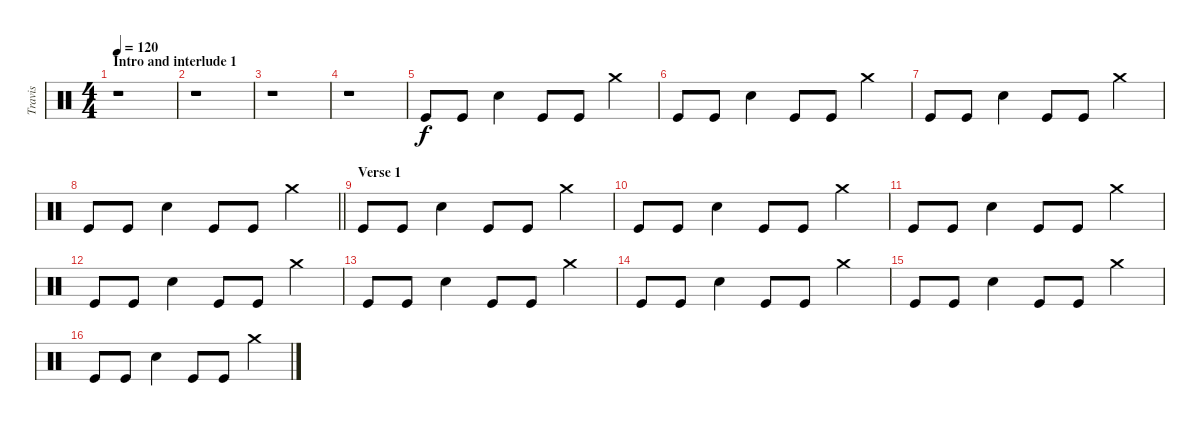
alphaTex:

\track ("Travis " "Travis ") {instrument percussion}
\staff {score}
\articulation defaults
\ts (4 4)
\section ("" "Intro and interlude 1")
\tempo 120
\clef neutral
\ks c
r.1{dy f} |
r.1 |
r.1 |
r.1 |
"Kick (hit)".8 "Kick (hit)".8 "Snare (hit) 2".4 "Kick (hit)".8 "Kick (hit)".8 "Crash medium (hit)".4 |
"Kick (hit)".8 "Kick (hit)".8 "Snare (hit) 2".4 "Kick (hit)".8 "Kick (hit)".8 "Crash medium (hit)".4 |
"Kick (hit)".8 "Kick (hit)".8 "Snare (hit) 2".4 "Kick (hit)".8 "Kick (hit)".8 "Crash medium (hit)".4 |
\barLineRight lightlight "Kick (hit)".8 "Kick (hit)".8 "Snare (hit) 2".4 "Kick (hit)".8 "Kick (hit)".8 "Crash medium (hit)".4
|
\section ("" "Verse 1")
"Kick (hit)".8 "Kick (hit)".8 "Snare (hit) 2".4 "Kick (hit)".8 "Kick (hit)".8 "Crash medium (hit)".4 |
"Kick (hit)".8 "Kick (hit)".8 "Snare (hit) 2".4 "Kick (hit)".8 "Kick (hit)".8 "Crash medium (hit)".4 |
"Kick (hit)".8 "Kick (hit)".8 "Snare (hit) 2".4 "Kick (hit)".8 "Kick (hit)".8 "Crash medium (hit)".4 |
"Kick (hit)".8 "Kick (hit)".8 "Snare (hit) 2".4 "Kick (hit)".8 "Kick (hit)".8 "Crash medium (hit)".4 |
"Kick (hit)".8 "Kick (hit)".8 "Snare (hit) 2".4 "Kick (hit)".8 "Kick (hit)".8 "Crash medium (hit)".4 |
"Kick (hit)".8 "Kick (hit)".8 "Snare (hit) 2".4 "Kick (hit)".8 "Kick (hit)".8 "Crash medium (hit)".4 |
"Kick (hit)".8 "Kick (hit)".8 "Snare (hit) 2".4 "Kick (hit)".8 "Kick (hit)".8 "Crash medium (hit)".4 |
"Kick (hit)".8 "Kick (hit)".8 "Snare (hit) 2".4 "Kick (hit)".8 "Kick (hit)".8 "Crash medium (hit)".4
